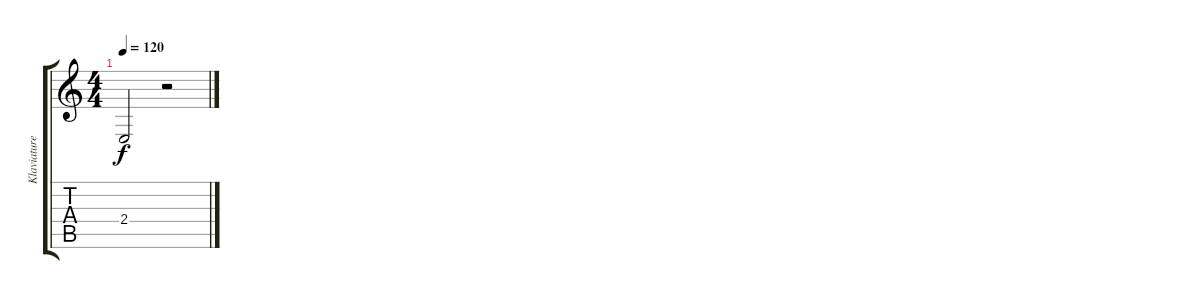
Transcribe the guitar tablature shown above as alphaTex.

\track ("Klaviature" "Klaviature") {instrument reedorgan}
\staff {score tabs}
\tuning (E4 B3 G3 D3 A2 E2) {hide}
\ts (4 4)
\tempo 120
\clef g2
\ks c
2.4{t}.2{dy f} r.2
